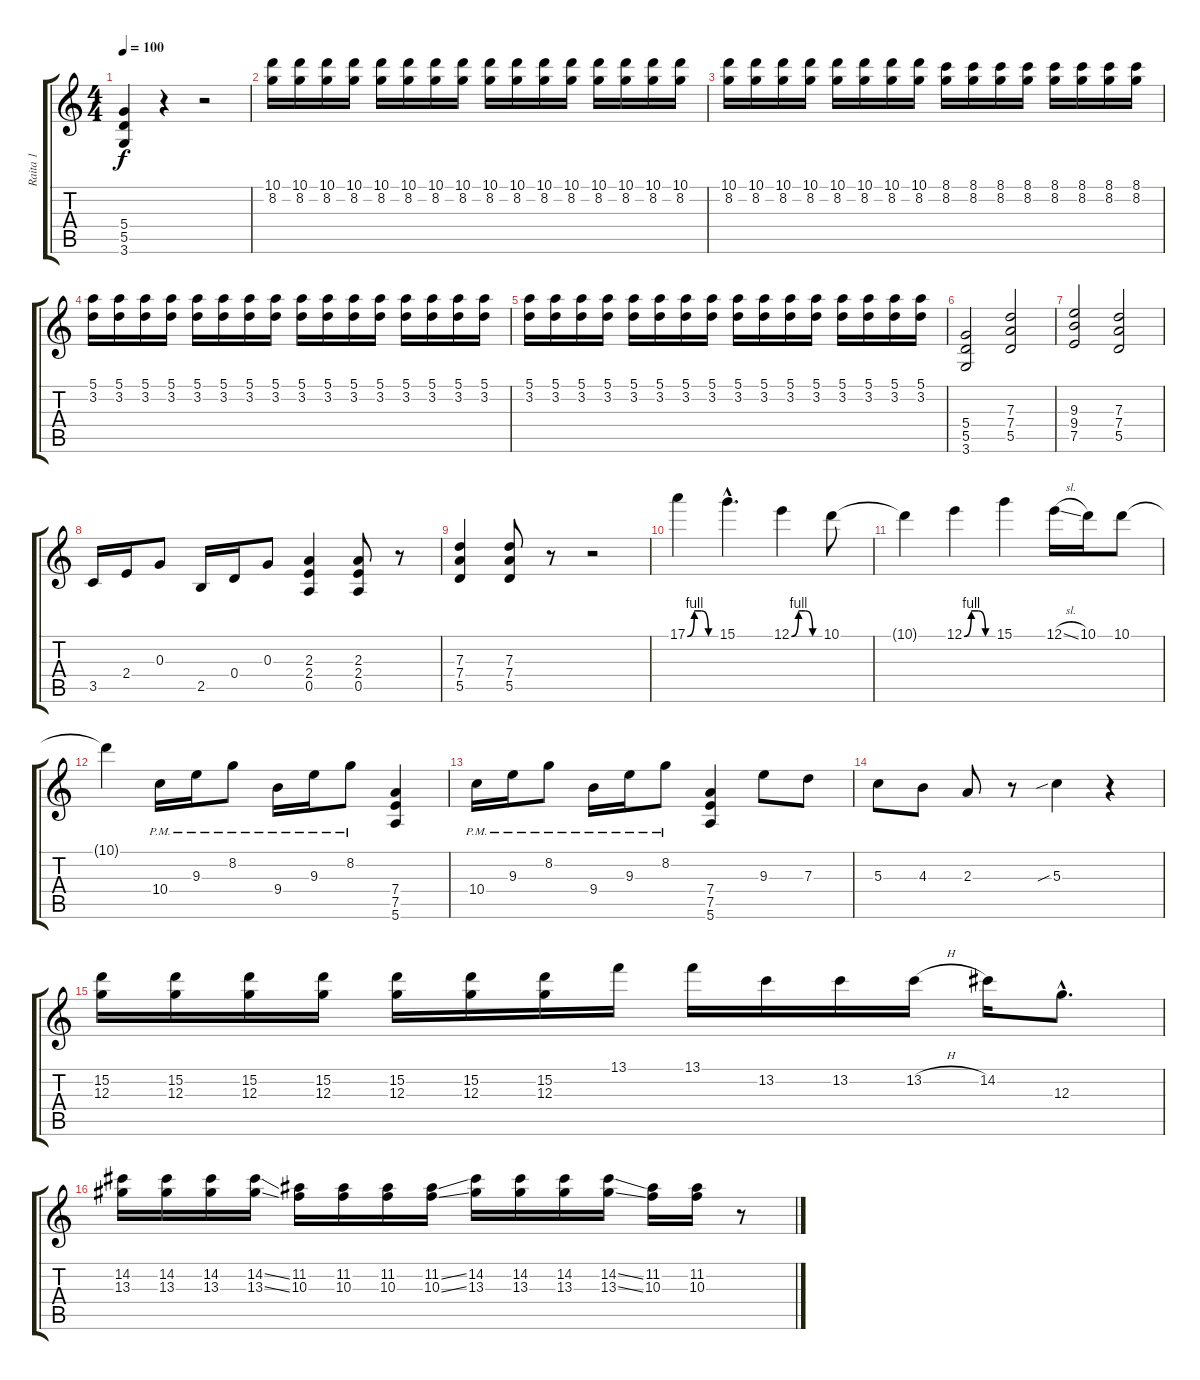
\track ("Raita 1" "Raita 1") {instrument distortionguitar}
\staff {score tabs}
\tuning (E4 B3 G3 D3 A2 E2) {hide}
\ts (4 4)
\tempo 100
\clef g2
\ks c
(5.4 5.5 3.6).4{dy f} r.4 r.2 |
(10.1 8.2).16 (10.1 8.2).16 (10.1 8.2).16 (10.1 8.2).16 (10.1 8.2).16 (10.1 8.2).16 (10.1 8.2).16 (10.1 8.2).16 (10.1 8.2).16 (10.1 8.2).16 (10.1 8.2).16 (10.1 8.2).16 (10.1 8.2).16 (10.1 8.2).16 (10.1 8.2).16 (10.1 8.2).16 |
(10.1 8.2).16 (10.1 8.2).16 (10.1 8.2).16 (10.1 8.2).16 (10.1 8.2).16 (10.1 8.2).16 (10.1 8.2).16 (10.1 8.2).16 (8.1 8.2).16 (8.1 8.2).16 (8.1 8.2).16 (8.1 8.2).16 (8.1 8.2).16 (8.1 8.2).16 (8.1 8.2).16 (8.1 8.2).16 |
(5.1 3.2).16 (5.1 3.2).16 (5.1 3.2).16 (5.1 3.2).16 (5.1 3.2).16 (5.1 3.2).16 (5.1 3.2).16 (5.1 3.2).16 (5.1 3.2).16 (5.1 3.2).16 (5.1 3.2).16 (5.1 3.2).16 (5.1 3.2).16 (5.1 3.2).16 (5.1 3.2).16 (5.1 3.2).16 |
(5.1 3.2).16 (5.1 3.2).16 (5.1 3.2).16 (5.1 3.2).16 (5.1 3.2).16 (5.1 3.2).16 (5.1 3.2).16 (5.1 3.2).16 (5.1 3.2).16 (5.1 3.2).16 (5.1 3.2).16 (5.1 3.2).16 (5.1 3.2).16 (5.1 3.2).16 (5.1 3.2).16 (5.1 3.2).16 |
(5.4 5.5 3.6).2 (7.3 7.4 5.5).2 |
(9.3 9.4 7.5).2 (7.3 7.4 5.5).2 |
3.5.16 2.4.16 0.3.8 2.5.16 0.4.16 0.3.8 (2.3 2.4 0.5).4 (2.3 2.4 0.5).8 r.8 |
(7.3 7.4 5.5).4 (7.3 7.4 5.5).8 r.8 r.2 |
17.1{be (custom 0 0 15 4 30 4 45 0 60 0)}.4 15.1{hac}.4{d} 12.1{be (custom 0 0 15 4 30 4 45 0 60 0)}.4 10.1.8 |
10.1{t}.4 12.1{be (custom 0 0 15 4 30 4 45 0 60 0)}.4 15.1.4 12.1{sl}.16 10.1.16 10.1.8 |
10.1{t}.4 10.4{pm}.16 9.3{pm}.16 8.2{pm}.8 9.4{pm}.16 9.3{pm}.16 8.2{pm}.8 (7.4 7.5 5.6).4 |
10.4{pm}.16 9.3{pm}.16 8.2{pm}.8 9.4{pm}.16 9.3{pm}.16 8.2{pm}.8 (7.4 7.5 5.6).4 9.3.8 7.3.8 |
5.3.8 4.3.8 2.3.8 r.8 5.3{sib}.4 r.4 |
(15.2 12.3).16 (15.2 12.3).16 (15.2 12.3).16 (15.2 12.3).16 (15.2 12.3).16 (15.2 12.3).16 (15.2 12.3).16 13.1.16 13.1.16 13.2.16 13.2.16 13.2{h}.16 14.2.16 12.3{hac}.8{d} |
(14.2 13.3).16 (14.2 13.3).16 (14.2 13.3).16 (14.2{ss} 13.3{ss}).16 (11.2 10.3).16 (11.2 10.3).16 (11.2 10.3).16 (11.2{ss} 10.3{ss}).16 (14.2 13.3).16 (14.2 13.3).16 (14.2 13.3).16 (14.2{ss} 13.3{ss}).16 (11.2 10.3).16 (11.2 10.3).16 r.8
